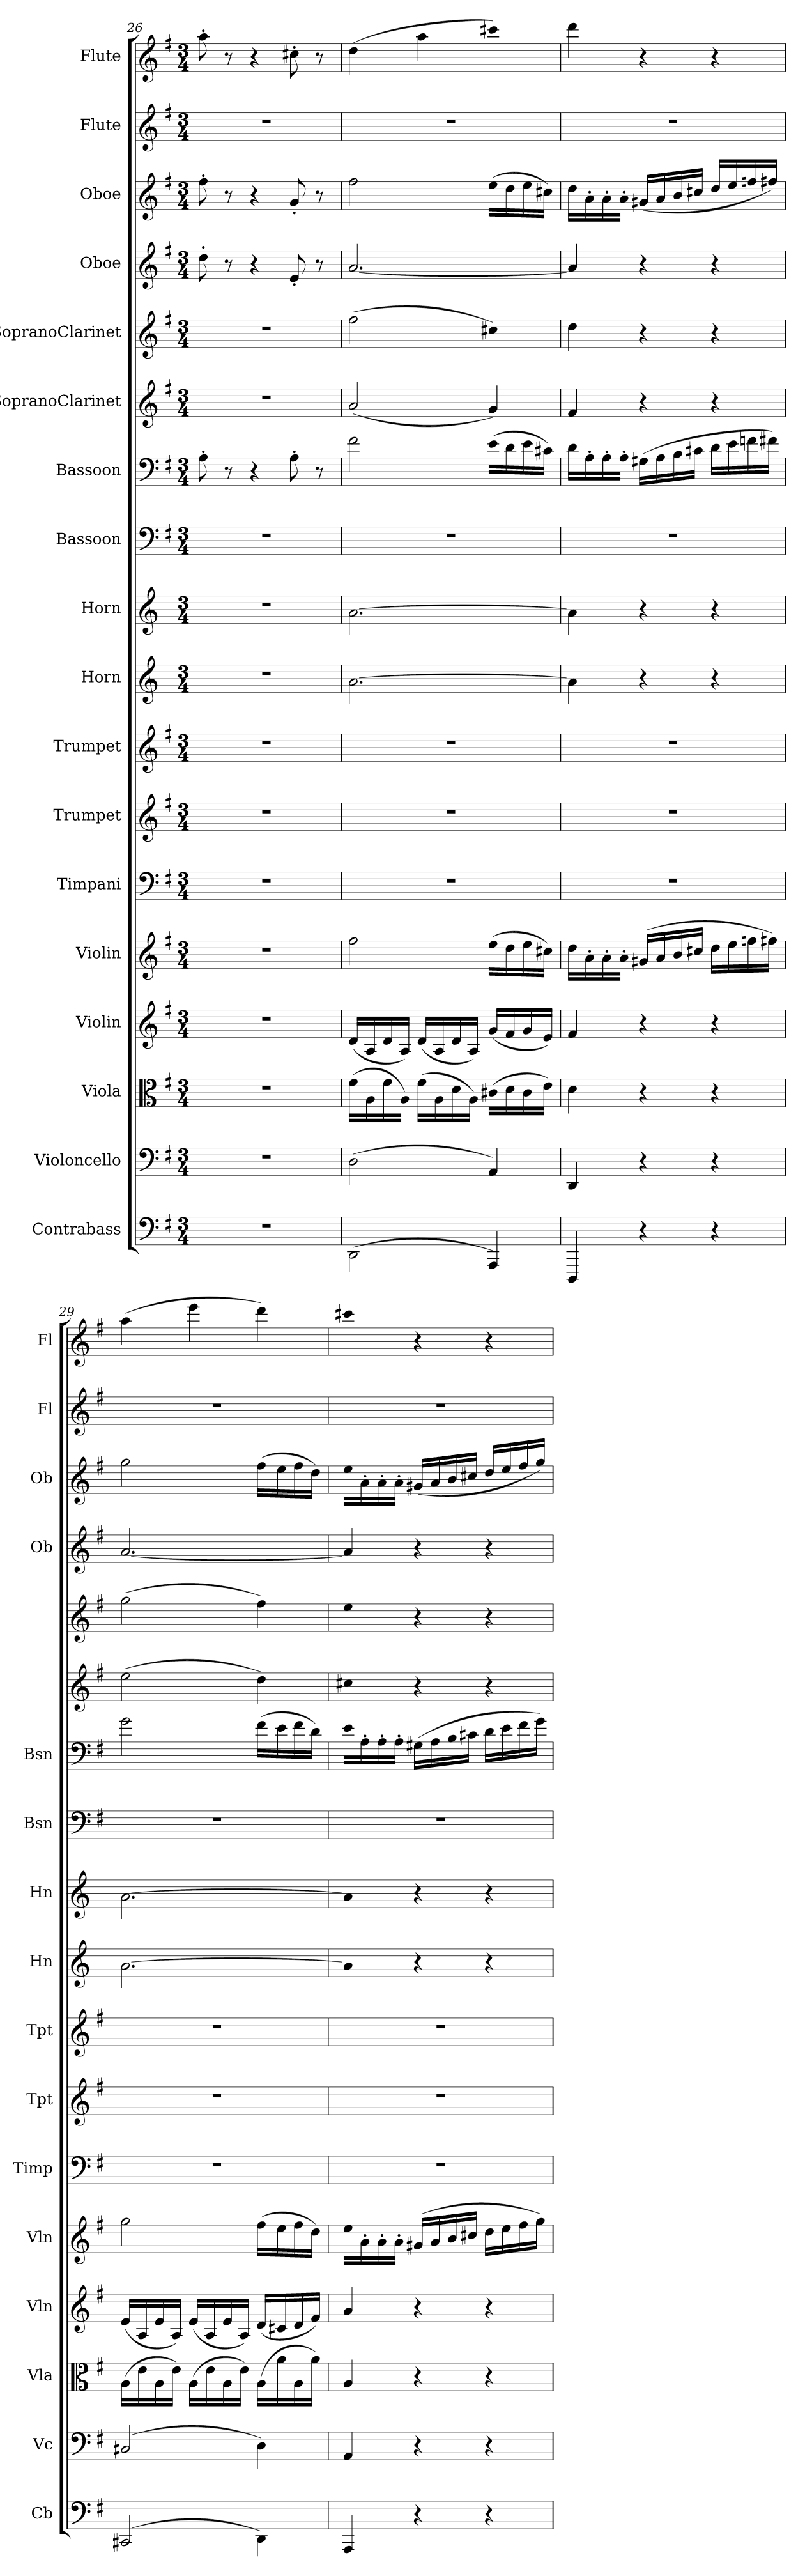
**kern	**kern	**kern	**kern	**kern	**kern	**kern	**kern	**kern	**kern	**kern	**kern	**kern	**kern	**kern	**kern	**kern	**kern
*part18	*part17	*part16	*part15	*part14	*part13	*part12	*part11	*part10	*part9	*part8	*part7	*part6	*part5	*part4	*part3	*part2	*part1
*staff18	*staff17	*staff16	*staff15	*staff14	*staff13	*staff12	*staff11	*staff10	*staff9	*staff8	*staff7	*staff6	*staff5	*staff4	*staff3	*staff2	*staff1
*I"Contrabass	*I"Violoncello	*I"Viola	*I"Violin	*I"Violin	*I"Timpani	*I"Trumpet	*I"Trumpet	*I"Horn	*I"Horn	*I"Bassoon	*I"Bassoon	*I"SopranoClarinet	*I"SopranoClarinet	*I"Oboe	*I"Oboe	*I"Flute	*I"Flute
*I'Cb	*I'Vc	*I'Vla	*I'Vln	*I'Vln	*I'Timp	*I'Tpt	*I'Tpt	*I'Hn	*I'Hn	*I'Bsn	*I'Bsn	*	*	*I'Ob	*I'Ob	*I'Fl	*I'Fl
*clefF4	*clefF4	*clefC3	*clefG2	*clefG2	*clefF4	*clefG2	*clefG2	*clefG2	*clefG2	*clefF4	*clefF4	*clefG2	*clefG2	*clefG2	*clefG2	*clefG2	*clefG2
*k[f#]	*k[f#]	*k[f#]	*k[f#]	*k[f#]	*k[f#]	*k[f#]	*k[f#]	*k[]	*k[]	*k[f#]	*k[f#]	*k[f#]	*k[f#]	*k[f#]	*k[f#]	*k[f#]	*k[f#]
*M3/4	*M3/4	*M3/4	*M3/4	*M3/4	*M3/4	*M3/4	*M3/4	*M3/4	*M3/4	*M3/4	*M3/4	*M3/4	*M3/4	*M3/4	*M3/4	*M3/4	*M3/4
=26	=26	=26	=26	=26	=26	=26	=26	=26	=26	=26	=26	=26	=26	=26	=26	=26	=26
2.r	2.r	2.r	2.r	2.r	2.r	2.r	2.r	2.r	2.r	2.r	8A'\	2.r	2.r	8dd'\	8ff#'\	2.r	8aa'\
.	.	.	.	.	.	.	.	.	.	.	8r	.	.	8r	8r	.	8r
.	.	.	.	.	.	.	.	.	.	.	4r	.	.	4r	4r	.	4r
.	.	.	.	.	.	.	.	.	.	.	8A'\	.	.	8e'/	8g'/	.	8cc#X'\
.	.	.	.	.	.	.	.	.	.	.	8r	.	.	8r	8r	.	8r
=27	=27	=27	=27	=27	=27	=27	=27	=27	=27	=27	=27	=27	=27	=27	=27	=27	=27
(2DD\	(2D\	(16f#\LL	(16d/LL	2ff#\	2.r	2.r	2.r	[2.a\	[2.a\	2.r	2f#\	(2a/	(2ff#\	[2.a/	2ff#\	2.r	(4dd\
.	.	16A\	16A/	.	.	.	.	.	.	.	.	.	.	.	.	.	.
.	.	16f#\	16d/	.	.	.	.	.	.	.	.	.	.	.	.	.	.
.	.	16A\JJ)	16A/JJ)	.	.	.	.	.	.	.	.	.	.	.	.	.	.
.	.	(16f#\LL	(16d/LL	.	.	.	.	.	.	.	.	.	.	.	.	.	4aa\
.	.	16A\	16A/	.	.	.	.	.	.	.	.	.	.	.	.	.	.
.	.	16d\	16d/	.	.	.	.	.	.	.	.	.	.	.	.	.	.
.	.	16A\JJ)	16A/JJ)	.	.	.	.	.	.	.	.	.	.	.	.	.	.
4AAA/)	4AA/)	(16c#X\LL	(16g/LL	(16ee\LL	.	.	.	.	.	.	(16e\LL	4g/)	4cc#X\)	.	(16ee\LL	.	4ccc#X\)
.	.	16d\	16f#/	16dd\	.	.	.	.	.	.	16d\	.	.	.	16dd\	.	.
.	.	16c#\	16g/	16ee\	.	.	.	.	.	.	16e\	.	.	.	16ee\	.	.
.	.	16e\JJ)	16e/JJ)	16cc#X\JJ)	.	.	.	.	.	.	16c#X\JJ)	.	.	.	16cc#X\JJ)	.	.
=28	=28	=28	=28	=28	=28	=28	=28	=28	=28	=28	=28	=28	=28	=28	=28	=28	=28
4DDD/	4DD/	4d\	4f#/	16dd\LL	2.r	2.r	2.r	4a\]	4a\]	2.r	16d\LL	4f#/	4dd\	4a/]	16dd\LL	2.r	4ddd\
.	.	.	.	16a'\	.	.	.	.	.	.	16A'\	.	.	.	16a'\	.	.
.	.	.	.	16a'\	.	.	.	.	.	.	16A'\	.	.	.	16a'\	.	.
.	.	.	.	16a'\JJ	.	.	.	.	.	.	16A'\JJ	.	.	.	16a'\JJ	.	.
4r	4r	4r	4r	(16g#X/LL	.	.	.	4r	4r	.	(16G#X\LL	4r	4r	4r	(16g#X/LL	.	4r
.	.	.	.	16a/	.	.	.	.	.	.	16A\	.	.	.	16a/	.	.
.	.	.	.	16b/	.	.	.	.	.	.	16B\	.	.	.	16b/	.	.
.	.	.	.	16cc#X/JJ	.	.	.	.	.	.	16c#X\JJ	.	.	.	16cc#X/JJ	.	.
4r	4r	4r	4r	16dd\LL	.	.	.	4r	4r	.	16d\LL	4r	4r	4r	16dd/LL	.	4r
.	.	.	.	16ee\	.	.	.	.	.	.	16e\	.	.	.	16ee/	.	.
.	.	.	.	16ffn\	.	.	.	.	.	.	16fn\	.	.	.	16ffn/	.	.
.	.	.	.	16ff#X\JJ)	.	.	.	.	.	.	16f#X\JJ)	.	.	.	16ff#X/JJ)	.	.
=29	=29	=29	=29	=29	=29	=29	=29	=29	=29	=29	=29	=29	=29	=29	=29	=29	=29
(2CC#X/	(2C#X/	(16A\LL	(16e/LL	2gg\	2.r	2.r	2.r	[2.a\	[2.a\	2.r	2g\	(2ee\	(2gg\	[2.a/	2gg\	2.r	(4aa\
.	.	16e\	16A/	.	.	.	.	.	.	.	.	.	.	.	.	.	.
.	.	16A\	16e/	.	.	.	.	.	.	.	.	.	.	.	.	.	.
.	.	16e\JJ)	16A/JJ)	.	.	.	.	.	.	.	.	.	.	.	.	.	.
.	.	(16A\LL	(16e/LL	.	.	.	.	.	.	.	.	.	.	.	.	.	4eee\
.	.	16e\	16A/	.	.	.	.	.	.	.	.	.	.	.	.	.	.
.	.	16A\	16e/	.	.	.	.	.	.	.	.	.	.	.	.	.	.
.	.	16e\JJ)	16A/JJ)	.	.	.	.	.	.	.	.	.	.	.	.	.	.
4DD\)	4D\)	(16A\LL	(16d/LL	(16ff#\LL	.	.	.	.	.	.	(16f#\LL	4dd\)	4ff#\)	.	(16ff#\LL	.	4ddd\)
.	.	16a\	16c#X/	16ee\	.	.	.	.	.	.	16e\	.	.	.	16ee\	.	.
.	.	16A\	16d/	16ff#\	.	.	.	.	.	.	16f#\	.	.	.	16ff#\	.	.
.	.	16a\JJ)	16f#/JJ)	16dd\JJ)	.	.	.	.	.	.	16d\JJ)	.	.	.	16dd\JJ)	.	.
=30	=30	=30	=30	=30	=30	=30	=30	=30	=30	=30	=30	=30	=30	=30	=30	=30	=30
4AAA/	4AA/	4A/	4a/	16ee\LL	2.r	2.r	2.r	4a\]	4a\]	2.r	16e\LL	4cc#X\	4ee\	4a/]	16ee\LL	2.r	4ccc#X\
.	.	.	.	16a'\	.	.	.	.	.	.	16A'\	.	.	.	16a'\	.	.
.	.	.	.	16a'\	.	.	.	.	.	.	16A'\	.	.	.	16a'\	.	.
.	.	.	.	16a'\JJ	.	.	.	.	.	.	16A'\JJ	.	.	.	16a'\JJ	.	.
4r	4r	4r	4r	(16g#X/LL	.	.	.	4r	4r	.	(16G#X\LL	4r	4r	4r	(16g#X/LL	.	4r
.	.	.	.	16a/	.	.	.	.	.	.	16A\	.	.	.	16a/	.	.
.	.	.	.	16b/	.	.	.	.	.	.	16B\	.	.	.	16b/	.	.
.	.	.	.	16cc#X/JJ	.	.	.	.	.	.	16c#X\JJ	.	.	.	16cc#X/JJ	.	.
4r	4r	4r	4r	16dd\LL	.	.	.	4r	4r	.	16d\LL	4r	4r	4r	16dd/LL	.	4r
.	.	.	.	16ee\	.	.	.	.	.	.	16e\	.	.	.	16ee/	.	.
.	.	.	.	16ff#\	.	.	.	.	.	.	16f#\	.	.	.	16ff#/	.	.
.	.	.	.	16gg\JJ)	.	.	.	.	.	.	16g\JJ)	.	.	.	16gg/JJ)	.	.
=	=	=	=	=	=	=	=	=	=	=	=	=	=	=	=	=	=
*-	*-	*-	*-	*-	*-	*-	*-	*-	*-	*-	*-	*-	*-	*-	*-	*-	*-
